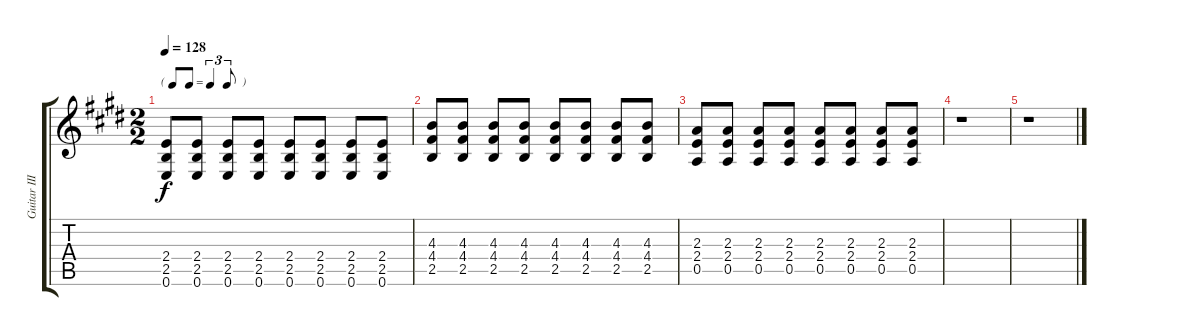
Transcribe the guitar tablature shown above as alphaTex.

\track ("Guitar III" "Guitar III") {instrument electricguitarjazz}
\staff {score tabs}
\tuning (E4 B3 G3 D3 A2 E2) {hide}
\ts (2 2)
\tf triplet8th
\tempo 128
\clef g2
\ks e
(2.4 2.5 0.6).8{dy f} (2.4 2.5 0.6).8 (2.4 2.5 0.6).8 (2.4 2.5 0.6).8 (2.4 2.5 0.6).8 (2.4 2.5 0.6).8 (2.4 2.5 0.6).8 (2.4 2.5 0.6).8 |
(4.3 4.4 2.5).8 (4.3 4.4 2.5).8 (4.3 4.4 2.5).8 (4.3 4.4 2.5).8 (4.3 4.4 2.5).8 (4.3 4.4 2.5).8 (4.3 4.4 2.5).8 (4.3 4.4 2.5).8 |
(2.3 2.4 0.5).8 (2.3 2.4 0.5).8 (2.3 2.4 0.5).8 (2.3 2.4 0.5).8 (2.3 2.4 0.5).8 (2.3 2.4 0.5).8 (2.3 2.4 0.5).8 (2.3 2.4 0.5).8 |
r.1 |
r.1
